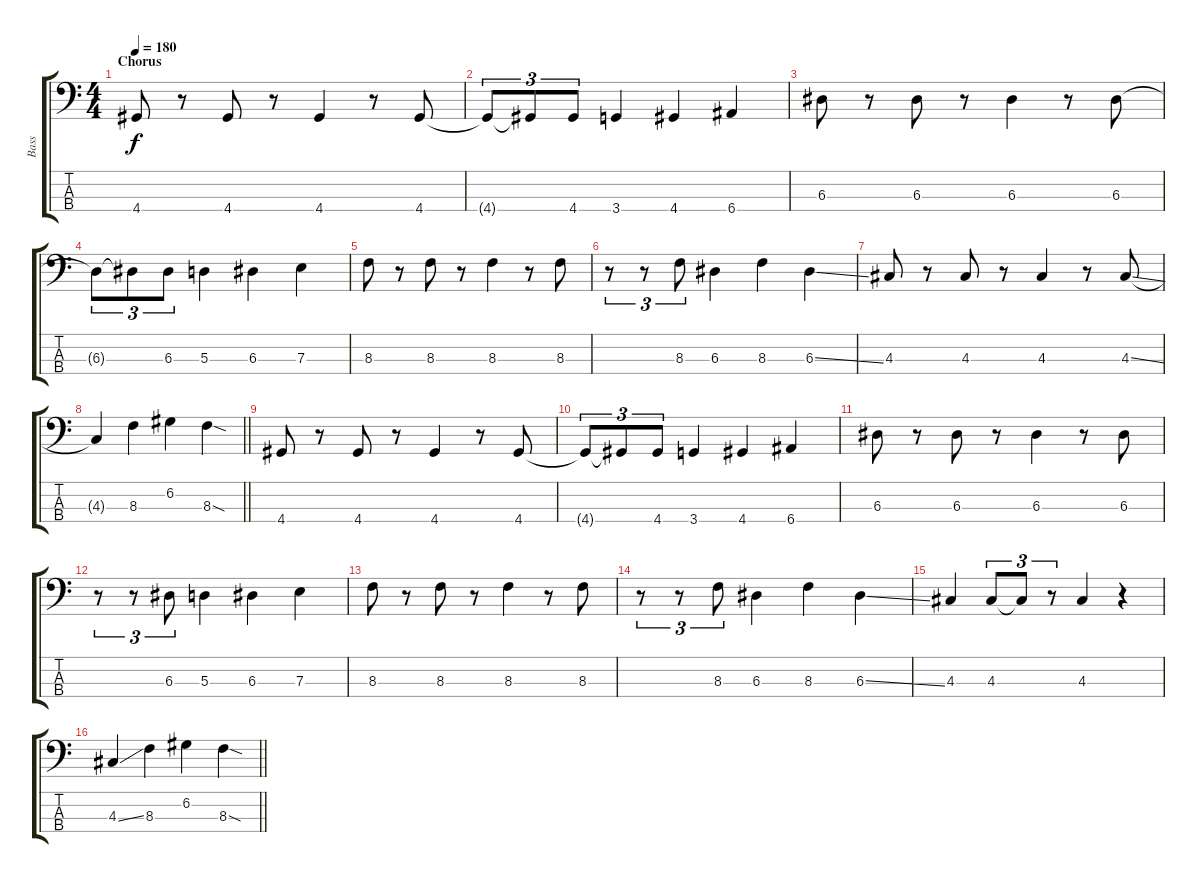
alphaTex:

\track ("Bass" "Bass") {instrument electricbassfinger}
\staff {score tabs}
\tuning (G2 D2 A1 E1) {hide}
\ts (4 4)
\section ("" "Chorus")
\tempo 180
\clef f4
\ks c
4.4.8{dy f} r.8 4.4.8 r.8 4.4.4 r.8 4.4.8 |
4.4{t}.8{tu (3 2)} 4.4{t}.8{tu (3 2)} 4.4.8{tu (3 2)} 3.4.4 4.4.4 6.4.4 |
6.3.8 r.8 6.3.8 r.8 6.3.4 r.8 6.3.8 |
6.3{t}.8{tu (3 2)} 6.3{t}.8{tu (3 2)} 6.3.8{tu (3 2)} 5.3.4 6.3.4 7.3.4 |
8.3.8 r.8 8.3.8 r.8 8.3.4 r.8 8.3.8 |
r.8{tu (3 2)} r.8{tu (3 2)} 8.3.8{tu (3 2)} 6.3.4 8.3.4 6.3{ss}.4 |
4.3.8 r.8 4.3.8 r.8 4.3.4 r.8 4.3{ss}.8 |
\barLineRight lightlight
4.3{t}.4 8.3.4 6.2.4 8.3{sod}.4 |
4.4.8 r.8 4.4.8 r.8 4.4.4 r.8 4.4.8 |
4.4{t}.8{tu (3 2)} 4.4{t}.8{tu (3 2)} 4.4.8{tu (3 2)} 3.4.4 4.4.4 6.4.4 |
6.3.8 r.8 6.3.8 r.8 6.3.4 r.8 6.3.8 |
r.8{tu (3 2)} r.8{tu (3 2)} 6.3.8{tu (3 2)} 5.3.4 6.3.4 7.3.4 |
8.3.8 r.8 8.3.8 r.8 8.3.4 r.8 8.3.8 |
r.8{tu (3 2)} r.8{tu (3 2)} 8.3.8{tu (3 2)} 6.3.4 8.3.4 6.3{ss}.4 |
4.3.4 4.3.8{tu (3 2)} 4.3{t}.8{tu (3 2)} r.8{tu (3 2)} 4.3.4 r.4 |
\barLineRight lightlight
4.3{ss}.4 8.3.4 6.2.4 8.3{sod}.4
